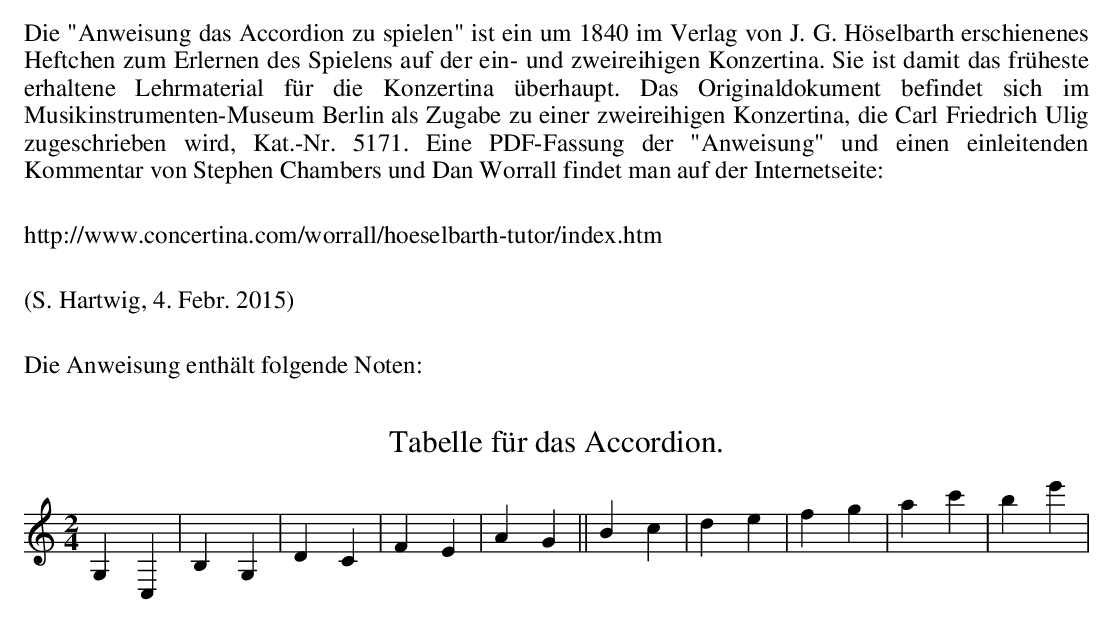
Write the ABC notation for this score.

X:1
%%begintext justify
%%Die "Anweisung das Accordion zu spielen" ist ein um 1840 im Verlag von J. G. Höselbarth
%%erschienenes Heftchen zum Erlernen des Spielens auf der ein- und zweireihigen Konzertina.
%%Sie ist damit das früheste erhaltene Lehrmaterial für die Konzertina überhaupt.
%%Das Originaldokument befindet sich im Musikinstrumenten-Museum Berlin als Zugabe zu einer
%%zweireihigen Konzertina, die Carl Friedrich Ulig zugeschrieben wird, Kat.-Nr. 5171.
%%Eine PDF-Fassung der "Anweisung" und einen einleitenden Kommentar von Stephen Chambers und
%%Dan Worrall findet man auf der Internetseite:
%%
%%http://www.concertina.com/worrall/hoeselbarth-tutor/index.htm
%%
%%(S. Hartwig, 4. Febr. 2015)
%%
%%Die Anweisung enthält folgende Noten:
%%endtext
T:Tabelle für das Accordion.
M:2/4
L:1/4
K:C clef=G
G,C, | B,G, | DC| FE | AG || Bc | de | fg | ac' | be' |
